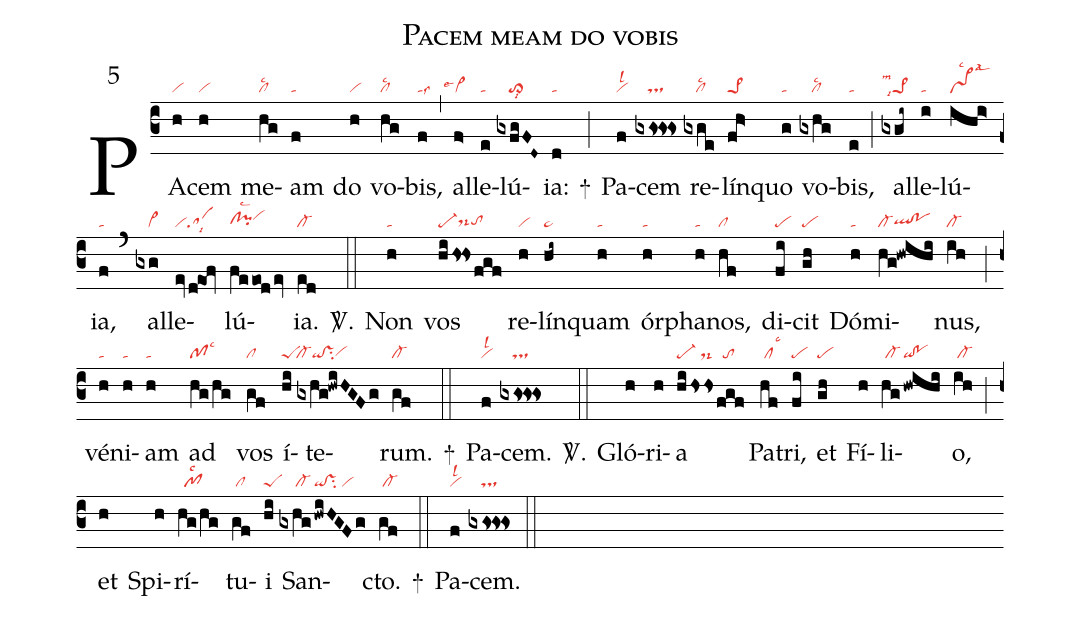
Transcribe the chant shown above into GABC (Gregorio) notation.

name: Pacem meam do vobis;
mode: 5;
nabc-lines: 1;
%%
(c3)
PA(h|vi)cem(h|vi) me(hg|cllsc2)am(f|ta) do(h|vi) vo(hg|cllsc2)bis,(f|talss3) (,)
al(f>|```vi>lse4)le(e|ta)lú(gxfgFD~|////to>lsi8)ia:(d|ta) +(;)
Pa(f|vilsl2)cem(gxgs!gs!gs|////ts) re(gxge|////cllsc2)lín(fh>|pe>1)quo(g|ta) vo(gxhg|////cllsc2)bis,(e|ta) (;)
al(gxgi~|pe>1lsm1lsi7)le(i|ta)lú(ihi>|vs>lsc2lsal3)ia,(f|ta) (`)
al(gxg|////vi>)le(ev/d!eof|visalsi8)lú(feeod/ev|clhg!pihglsc2vihi)ia.(ed|cl-) <sp>V/</sp>.(::)
Non(h|ta) vos(hihs!hsfgf|pe-ds-hgtohg) re(h|vi)lín(hi~|ta>)quam(h|ta) ór(h|ta)pha(h|ta)nos,(hf|cl) di(fi|pe)cit(gh|pe) Dó(h|ta)mi(hg!hwihi|cl-qlhg!pohg)nus,(ih|cl-) (;)
vé(h|ta)ni(h|ta)am(h|ta) ad(hg/hg|pflsc3) vos(gf|cl) í(hi|peS)te(gxhg!hwiHGFg|cl-qi!vssu2vihg)rum.(gf|cl-) +(::)
Pa(f|vilsl2)cem.(gxgs!gs!gs|////ts) <sp>V/</sp>.(::)
Gló(h)ri(h)a(hi|pe-|/hss|///ds-|fgf|//to) Pa(hf|/cllsc3)tri,(fi|pe) et(gh|pe) Fí(h)li(hg|/cl-|!hwihi|qi!po)o,(ih|/cl-) (;)
et(h) Spi(h)rí(hg/hg|//pf1lsc2)tu(gf|/cl)i(hi|peS) San(gxhg|/////cl-|!hwiHGFg|qi!vssu2/vi)cto.(gf|/cl-) +(::)
Pa(f|vilsl2)cem.(gxgs!gs!gs|////ts) (::)
